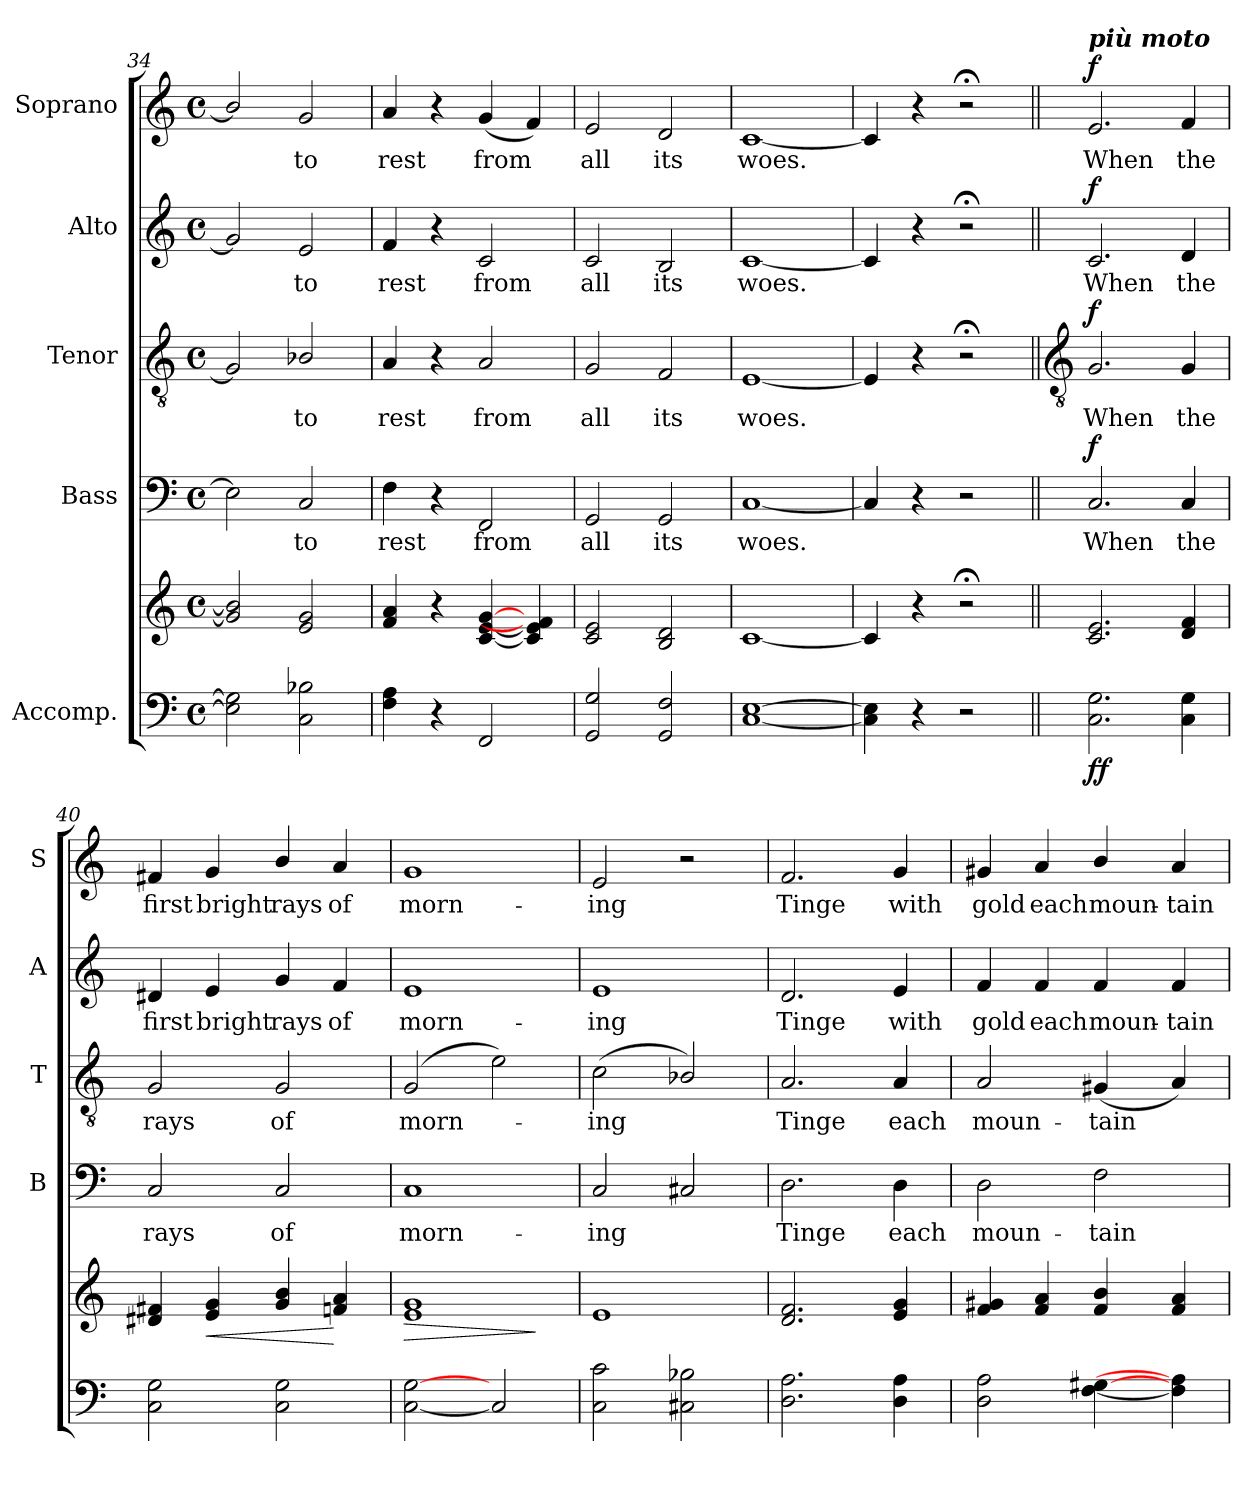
**kern	**kern	**dynam	**kern	**text	**dynam	**kern	**text	**dynam	**kern	**text	**dynam	**kern	**text	**dynam
*part5	*part5	*part5	*part4	*part4	*part4	*part3	*part3	*part3	*part2	*part2	*part2	*part1	*part1	*part1
*staff6	*staff5	*staff5/6	*staff4	*staff4	*staff4	*staff3	*staff3	*staff3	*staff2	*staff2	*staff2	*staff1	*staff1	*staff1
*I"Accomp.	*	*	*I"Bass	*	*	*I"Tenor	*	*	*I"Alto	*	*	*I"Soprano	*	*
*	*	*	*I'B	*	*	*I'T	*	*	*I'A	*	*	*I'S	*	*
*clefF4	*clefG2	*	*clefF4	*	*	*clefGv2	*	*	*clefG2	*	*	*clefG2	*	*
*k[]	*k[]	*	*k[]	*	*	*k[]	*	*	*k[]	*	*	*k[]	*	*
*C:	*C:	*	*C:	*	*	*C:	*	*	*C:	*	*	*C:	*	*
*M4/4	*M4/4	*	*M4/4	*	*	*M4/4	*	*	*M4/4	*	*	*M4/4	*	*
*met(c)	*met(c)	*	*met(c)	*	*	*met(c)	*	*	*met(c)	*	*	*met(c)	*	*
=34	=34	=34	=34	=34	=34	=34	=34	=34	=34	=34	=34	=34	=34	=34
2E] 2G]	2g/] 2b-/]	.	2E]	.	.	2G]	.	.	2g]	.	.	2b-/]	.	.
!	!	!	!	!LO:LY:b	!	!	!LO:LY:b	!	!	!LO:LY:b	!	!	!LO:LY:b	!
2C 2B-X	2e 2g	.	2C	to	.	2B-X/	to	.	2e	to	.	2g	to	.
=35	=35	=35	=35	=35	=35	=35	=35	=35	=35	=35	=35	=35	=35	=35
!	!	!	!	!LO:LY:b	!	!	!LO:LY:b	!	!	!LO:LY:b	!	!	!LO:LY:b	!
4F 4A	4f 4a	.	4F	rest	.	4A	rest	.	4f	rest	.	4a	rest	.
4r	4r	.	4r	.	.	4r	.	.	4r	.	.	4r	.	.
!	!	!	!	!LO:LY:b	!	!	!LO:LY:b	!	!	!LO:LY:b	!	!	!LO:LY:b	!
2FF	[4c [4e [4g	.	2FF	from	.	2A	from	.	2c	from	.	(<4g	from	.
.	4c] 4e] 4f]	.	.	.	.	.	.	.	.	.	.	4f)	.	.
=36	=36	=36	=36	=36	=36	=36	=36	=36	=36	=36	=36	=36	=36	=36
!	!	!	!	!LO:LY:b	!	!	!LO:LY:b	!	!	!LO:LY:b	!	!	!LO:LY:b	!
2GG 2G	2c 2e	.	2GG	all	.	2G	all	.	2c	all	.	2e	all	.
!	!	!	!	!LO:LY:b	!	!	!LO:LY:b	!	!	!LO:LY:b	!	!	!LO:LY:b	!
2GG 2F	2B 2d	.	2GG	its	.	2F	its	.	2B	its	.	2d	its	.
=37	=37	=37	=37	=37	=37	=37	=37	=37	=37	=37	=37	=37	=37	=37
!	!	!	!	!LO:LY:b	!	!	!LO:LY:b	!	!	!LO:LY:b	!	!	!LO:LY:b	!
[1C [1E	[1c	.	[1C	woes.	.	[1E	woes.	.	[1c	woes.	.	[1c	woes.	.
=38	=38	=38	=38	=38	=38	=38	=38	=38	=38	=38	=38	=38	=38	=38
4C] 4E]	4c]	.	4C]	.	.	4E]	.	.	4c]	.	.	4c]	.	.
4r	4r	.	4r	.	.	4r	.	.	4r	.	.	4r	.	.
2r	2r;<	.	2r	.	.	2r;<	.	.	2r;<	.	.	2r;<	.	.
!!LO:LB:g=z
=39||	=39||	=39||	=39||	=39||	=39||	=39||	=39||	=39||	=39||	=39||	=39||	=39||	=39||	=39||
*	*	*	*	*	*	*clefGv2	*	*	*	*	*	*	*	*
!	!	!	!	!	!	!	!	!	!	!	!	!LO:TX:a:Bi:t=più moto	!	!
!	!	!LO:DY:b=2	!	!LO:LY:b	!	!	!LO:LY:b	!	!	!LO:LY:b	!	!	!LO:LY:b	!
!	!	!LO:DY:n=1:b	!	!	!LO:DY:b	!	!	!LO:DY:b	!	!	!LO:DY:b	!	!	!LO:DY:b
2.C 2.G	2.c 2.e	f f	2.C	When	f	2.G	When	f	2.c	When	f	2.e	When	f
!	!	!	!	!LO:LY:b	!	!	!LO:LY:b	!	!	!LO:LY:b	!	!	!LO:LY:b	!
4C 4G	4d 4f	.	4C	the	.	4G	the	.	4d	the	.	4f	the	.
=40	=40	=40	=40	=40	=40	=40	=40	=40	=40	=40	=40	=40	=40	=40
!	!	!	!	!LO:LY:b	!	!	!LO:LY:b	!	!	!LO:LY:b	!	!	!LO:LY:b	!
2C 2G	4d#X 4f#X	.	2C	rays	.	2G	rays	.	4d#X	first	.	4f#X	first	.
!	!	!LO:HP:b	!	!	!	!	!	!	!	!LO:LY:b	!	!	!LO:LY:b	!
.	4e 4g	<	.	.	.	.	.	.	4e	bright	.	4g	bright	.
!	!	!	!	!LO:LY:b	!	!	!LO:LY:b	!	!	!LO:LY:b	!	!	!LO:LY:b	!
2C 2G	4g/ 4b/	.	2C	of	.	2G	of	.	4g	rays	.	4b/	rays	.
!	!	!	!	!	!	!	!	!	!	!LO:LY:b	!	!	!LO:LY:b	!
.	4fn 4a	[	.	.	.	.	.	.	4f	of	.	4a	of	.
=41	=41	=41	=41	=41	=41	=41	=41	=41	=41	=41	=41	=41	=41	=41
!	!	!LO:HP:b	!	!LO:LY:b	!	!	!LO:LY:b	!	!	!LO:LY:b	!	!	!LO:LY:b	!
[2C [2G	1e 1g	>	1C	morn-	.	(2G	morn-	.	1e	morn-	.	1g	morn-	.
2C]	.	.	.	.	.	2e)	.	.	.	.	.	.	.	.
.	.	]	.	.	.	.	.	.	.	.	.	.	.	.
=42	=42	=42	=42	=42	=42	=42	=42	=42	=42	=42	=42	=42	=42	=42
!	!	!	!	!LO:LY:b	!	!	!LO:LY:b	!	!	!LO:LY:b	!	!	!LO:LY:b	!
2C 2c	1e	.	2C	-ing	.	(<2c	ing	.	1e	-ing	.	2e	-ing	.
2C#X 2B-X	.	.	2C#X	.	.	2B-X/)	.	.	.	.	.	2r	.	.
=43	=43	=43	=43	=43	=43	=43	=43	=43	=43	=43	=43	=43	=43	=43
!	!	!	!	!LO:LY:b	!	!	!LO:LY:b	!	!	!LO:LY:b	!	!	!LO:LY:b	!
2.D 2.A	2.d 2.f	.	2.D	Tinge	.	2.A	Tinge	.	2.d	Tinge	.	2.f	Tinge	.
!	!	!	!	!LO:LY:b	!	!	!LO:LY:b	!	!	!LO:LY:b	!	!	!LO:LY:b	!
4D 4A	4e 4g	.	4D	each	.	4A	each	.	4e	with	.	4g	with	.
=44	=44	=44	=44	=44	=44	=44	=44	=44	=44	=44	=44	=44	=44	=44
!	!	!	!	!LO:LY:b	!	!	!LO:LY:b	!	!	!LO:LY:b	!	!	!LO:LY:b	!
2D 2A	4f 4g#X	.	2D	moun-	.	2A	moun-	.	4f	gold	.	4g#X	gold	.
!	!	!	!	!	!	!	!	!	!	!LO:LY:b	!	!	!LO:LY:b	!
.	4f 4a	.	.	.	.	.	.	.	4f	each	.	4a	each	.
!	!	!	!	!LO:LY:b	!	!	!LO:LY:b	!	!	!LO:LY:b	!	!	!LO:LY:b	!
[4F [4G#X	4f/ 4b/	.	2F	-tain	.	(<4G#X	-tain	.	4f	moun-	.	4b/	moun-	.
!	!	!	!	!	!	!	!	!	!	!LO:LY:b	!	!	!LO:LY:b	!
4F] 4A]	4f 4a	.	.	.	.	4A)	.	.	4f	-tain	.	4a	-tain	.
=	=	=	=	=	=	=	=	=	=	=	=	=	=	=
*-	*-	*-	*-	*-	*-	*-	*-	*-	*-	*-	*-	*-	*-	*-
